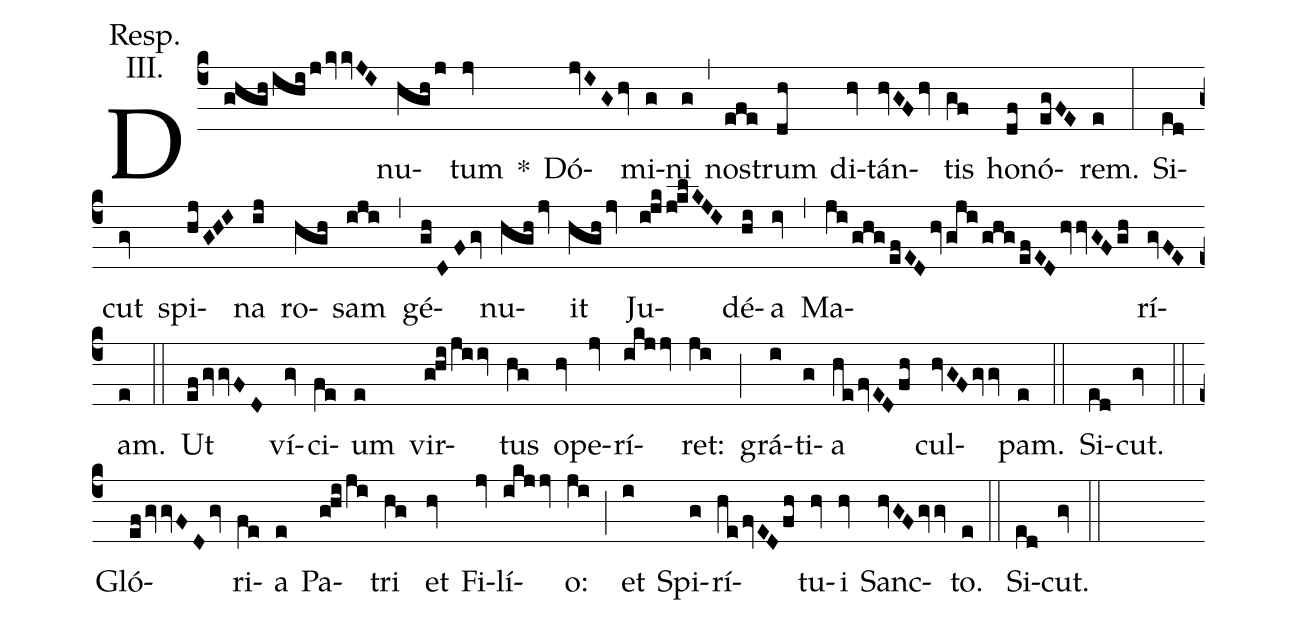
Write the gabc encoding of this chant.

annotation: Resp.;
annotation: III.;
%%
(c4)
D(ghghihijkvkvJI) nu(hghj)tum(jv) *() Dó(jvIGhv)mi(g)ni(g) (,)
nos(efe)trum(dh) di(hv)tán(hvGFhv)tis(gf) ho(df)nó(egFE)rem.(e) (:)
Si(ed)cut(gv) spi(hjGHI)na(ij) ro(hgh)sam(iji) (,)
gé(ghDFgv)nu(hghjv)it(hghjv) Ju(ijkjklKJI)dé(hi)a(iv) (,)
Ma(jighgefEDhvgjighgefEDhvhvGFgh)rí(gvFE)am.(e) (::)

Ut(efgvgvFD) ví(gv)ci(fe)um(e) vir(ghijiiv)tus(hg) o(hv)pe(jv)rí(ikjjv)ret:(ji) (;)
grá(i)ti(g)a(hefvEDfh) cul(hvGFgvgv)pam.(e) (::)

Si(ed)cut.(gv) (::)

Gló(efgvgvFDgv)ri(fe)a(e) Pa(ghiji)tri(hg) et(hv) Fi(jv)lí(ikjjv)o:(ji) (;)
et(i) Spi(g)rí(hefvEDfh)tu(hv)i(hv) Sanc(hvGFgvgv)to.(e) (::)

Si(ed)cut.(gv) (::)
